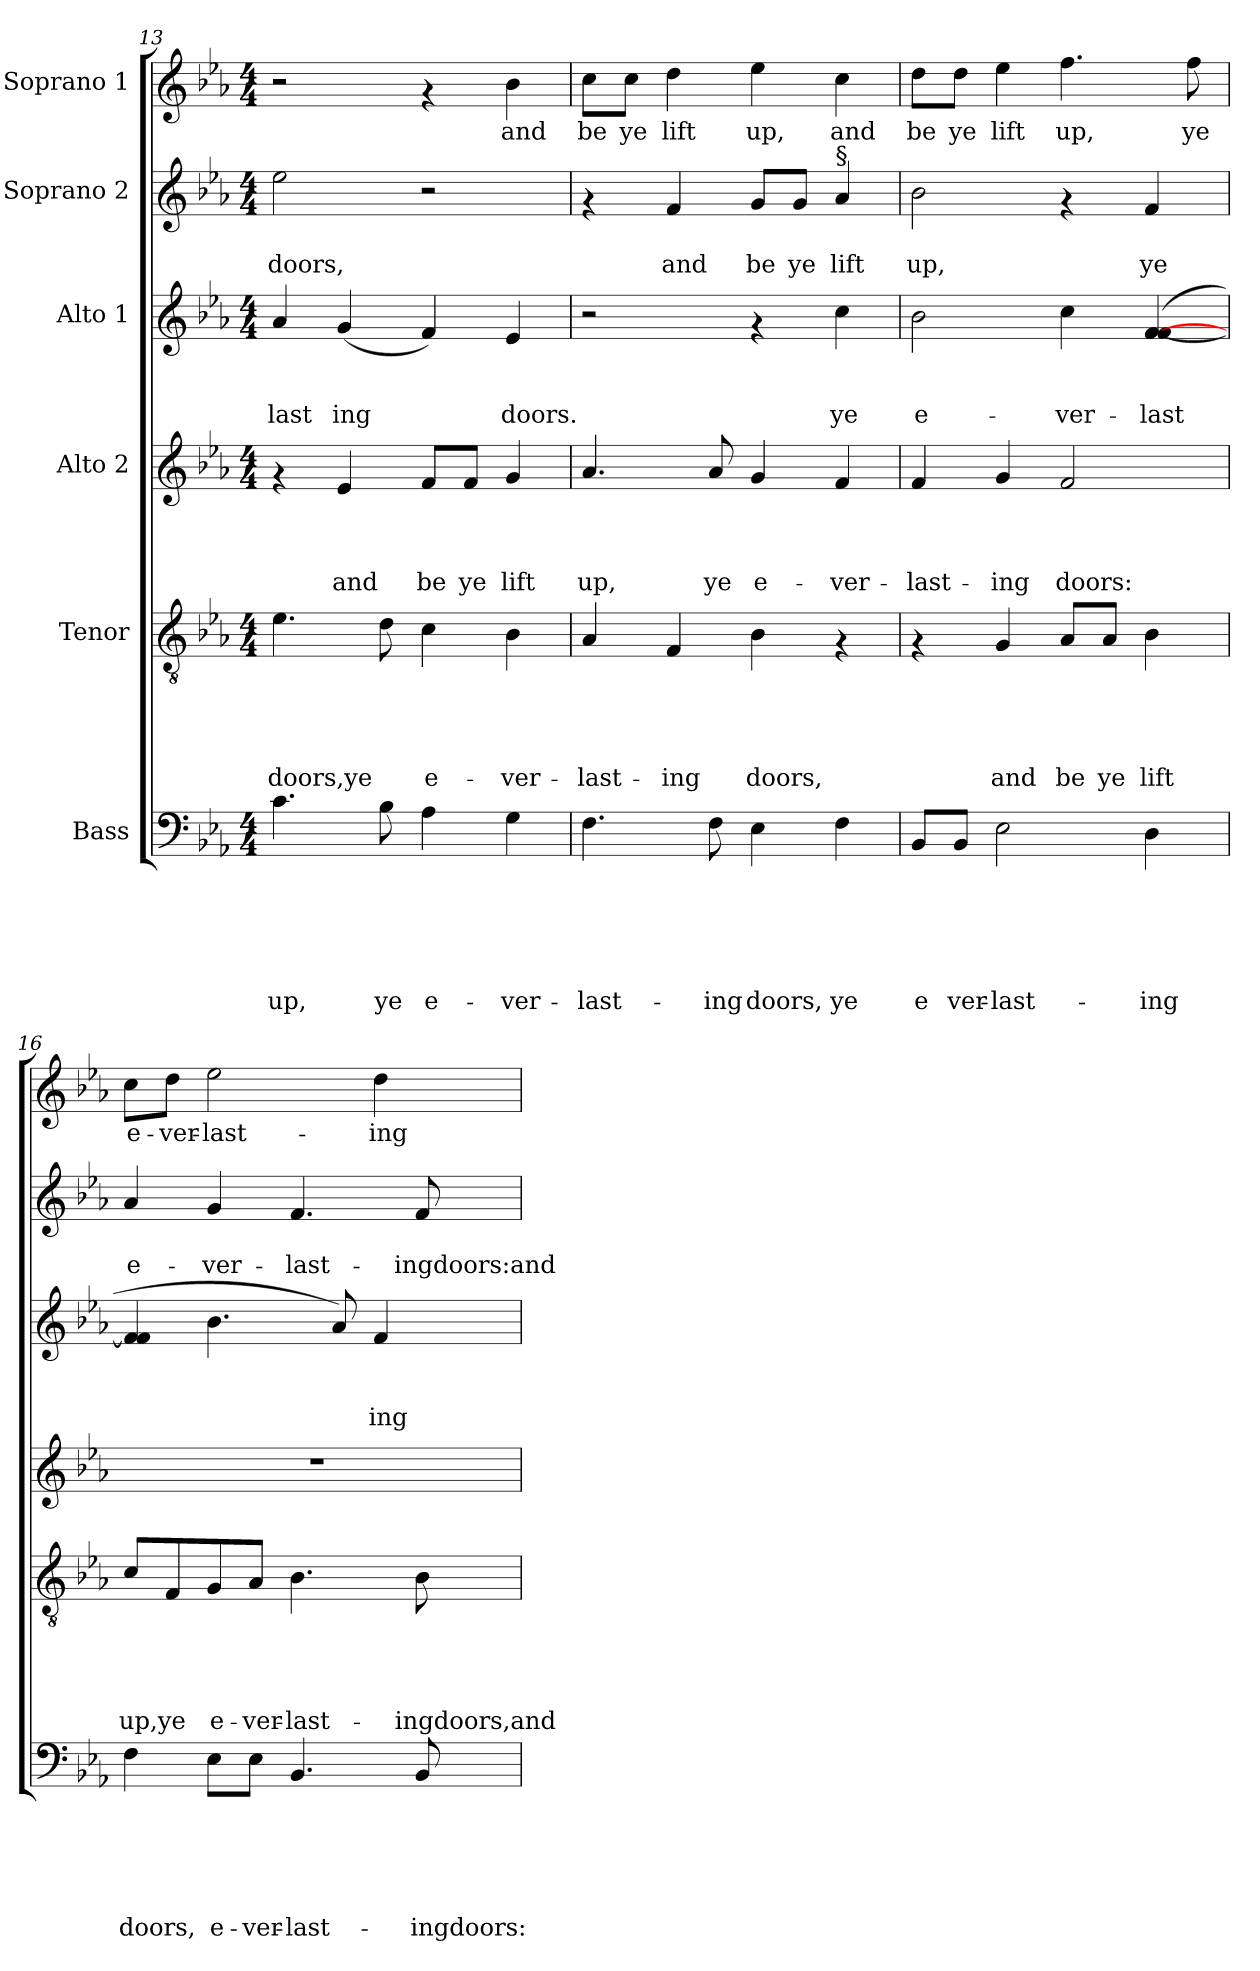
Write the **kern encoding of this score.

**kern	**text	**text	**text	**text	**text	**text	**kern	**text	**text	**text	**text	**text	**kern	**text	**text	**text	**text	**kern	**text	**text	**text	**kern	**text	**text	**kern	**text
*part6	*part6	*part6	*part6	*part6	*part6	*part6	*part5	*part5	*part5	*part5	*part5	*part5	*part4	*part4	*part4	*part4	*part4	*part3	*part3	*part3	*part3	*part2	*part2	*part2	*part1	*part1
*staff6	*staff6	*staff6	*staff6	*staff6	*staff6	*staff6	*staff5	*staff5	*staff5	*staff5	*staff5	*staff5	*staff4	*staff4	*staff4	*staff4	*staff4	*staff3	*staff3	*staff3	*staff3	*staff2	*staff2	*staff2	*staff1	*staff1
*I"Bass	*	*	*	*	*	*	*I"Tenor	*	*	*	*	*	*I"Alto 2	*	*	*	*	*I"Alto 1	*	*	*	*I"Soprano 2	*	*	*I"Soprano 1	*
*clefF4	*	*	*	*	*	*	*clefGv2	*	*	*	*	*	*clefG2	*	*	*	*	*clefG2	*	*	*	*clefG2	*	*	*clefG2	*
*k[b-e-a-]	*	*	*	*	*	*	*k[b-e-a-]	*	*	*	*	*	*k[b-e-a-]	*	*	*	*	*k[b-e-a-]	*	*	*	*k[b-e-a-]	*	*	*k[b-e-a-]	*
*E-:	*	*	*	*	*	*	*E-:	*	*	*	*	*	*E-:	*	*	*	*	*E-:	*	*	*	*E-:	*	*	*E-:	*
*M4/4	*	*	*	*	*	*	*M4/4	*	*	*	*	*	*M4/4	*	*	*	*	*M4/4	*	*	*	*M4/4	*	*	*M4/4	*
=13	=13	=13	=13	=13	=13	=13	=13	=13	=13	=13	=13	=13	=13	=13	=13	=13	=13	=13	=13	=13	=13	=13	=13	=13	=13	=13
!	!	!	!	!	!	!LO:LY:b	!	!	!	!	!	!LO:LY:b	!	!	!	!	!	!	!	!	!LO:LY:b	!	!	!LO:LY:b	!	!
4.c\	.	.	.	.	.	up,	4.e-\	.	.	.	.	doors,ye	4rf	.	.	.	.	4a-/	.	.	-last	2ee-\	.	doors,	2r	.
!	!	!	!	!	!	!	!	!	!	!	!	!	!	!	!	!	!LO:LY:b	!	!	!	!LO:LY:b	!	!	!	!	!
.	.	.	.	.	.	.	.	.	.	.	.	.	4e-/	.	.	.	and	(<4g/	.	.	ing	.	.	.	.	.
!	!	!	!	!	!	!LO:LY:b	!	!	!	!	!	!	!	!	!	!	!	!	!	!	!	!	!	!	!	!
8B-\	.	.	.	.	.	ye	8d\	.	.	.	.	.	.	.	.	.	.	.	.	.	.	.	.	.	.	.
!	!	!	!	!	!	!LO:LY:b	!	!	!	!	!	!LO:LY:b	!	!	!	!	!LO:LY:b	!	!	!	!	!	!	!	!	!
4A-\	.	.	.	.	.	e-	4c\	.	.	.	.	e-	8f/L	.	.	.	be	4f/)	.	.	.	2r	.	.	4rf	.
!	!	!	!	!	!	!	!	!	!	!	!	!	!	!	!	!	!LO:LY:b	!	!	!	!	!	!	!	!	!
.	.	.	.	.	.	.	.	.	.	.	.	.	8f/J	.	.	.	ye	.	.	.	.	.	.	.	.	.
!	!	!	!	!	!	!LO:LY:b	!	!	!	!	!	!LO:LY:b	!	!	!	!	!LO:LY:b	!	!	!	!LO:LY:b	!	!	!	!	!LO:LY:b
4G\	.	.	.	.	.	-ver-	4B-\	.	.	.	.	-ver-	4g/	.	.	.	lift	4e-/	.	.	doors.	.	.	.	4b-\	and
=14	=14	=14	=14	=14	=14	=14	=14	=14	=14	=14	=14	=14	=14	=14	=14	=14	=14	=14	=14	=14	=14	=14	=14	=14	=14	=14
!	!	!	!	!	!	!LO:LY:b	!	!	!	!	!	!LO:LY:b	!	!	!	!	!LO:LY:b	!	!	!	!	!	!	!	!	!LO:LY:b
4.F\	.	.	.	.	.	-last-	4A-/	.	.	.	.	-last-	4.a-/	.	.	.	up,	2r	.	.	.	4rf	.	.	8cc\L	be
!	!	!	!	!	!	!	!	!	!	!	!	!	!	!	!	!	!	!	!	!	!	!	!	!	!	!LO:LY:b
.	.	.	.	.	.	.	.	.	.	.	.	.	.	.	.	.	.	.	.	.	.	.	.	.	8cc\J	ye
!	!	!	!	!	!	!	!	!	!	!	!	!LO:LY:b	!	!	!	!	!	!	!	!	!	!	!	!LO:LY:b	!	!LO:LY:b
.	.	.	.	.	.	.	4F/	.	.	.	.	-ing	.	.	.	.	.	.	.	.	.	4f/	.	and	4dd\	lift
!	!	!	!	!	!	!LO:LY:b	!	!	!	!	!	!	!	!	!	!	!LO:LY:b	!	!	!	!	!	!	!	!	!
8F\	.	.	.	.	.	-ing	.	.	.	.	.	.	8a-/	.	.	.	ye	.	.	.	.	.	.	.	.	.
!	!	!	!	!	!	!LO:LY:b	!	!	!	!	!	!LO:LY:b	!	!	!	!	!LO:LY:b	!	!	!	!	!	!	!LO:LY:b	!	!LO:LY:b
4E-\	.	.	.	.	.	doors,	4B-\	.	.	.	.	doors,	4g/	.	.	.	e-	4rf	.	.	.	8g/L	.	be	4ee-\	up,
!	!	!	!	!	!	!	!	!	!	!	!	!	!	!	!	!	!	!	!	!	!	!	!	!LO:LY:b	!	!
.	.	.	.	.	.	.	.	.	.	.	.	.	.	.	.	.	.	.	.	.	.	8g/J	.	ye	.	.
!	!	!	!	!	!	!	!	!	!	!	!	!	!	!	!	!	!	!	!	!	!	!LO:TX:a:t=§	!	!	!	!
!	!	!	!	!	!	!LO:LY:b	!	!	!	!	!	!	!	!	!	!	!LO:LY:b	!	!	!	!LO:LY:b	!	!	!LO:LY:b	!	!LO:LY:b
4F\	.	.	.	.	.	ye	4rF	.	.	.	.	.	4f/	.	.	.	-ver-	4cc\	.	.	ye	4a-/	.	lift	4cc\	and
=15	=15	=15	=15	=15	=15	=15	=15	=15	=15	=15	=15	=15	=15	=15	=15	=15	=15	=15	=15	=15	=15	=15	=15	=15	=15	=15
!	!	!	!	!	!	!LO:LY:b	!	!	!	!	!	!	!	!	!	!	!LO:LY:b	!	!	!	!LO:LY:b	!	!	!LO:LY:b	!	!LO:LY:b
8BB-/L	.	.	.	.	.	e	4rF	.	.	.	.	.	4f/	.	.	.	-last-	2b-\	.	.	e-	2b-\	.	up,	8dd\L	be
!	!	!	!	!	!	!LO:LY:b	!	!	!	!	!	!	!	!	!	!	!	!	!	!	!	!	!	!	!	!LO:LY:b
8BB-/J	.	.	.	.	.	ver-	.	.	.	.	.	.	.	.	.	.	.	.	.	.	.	.	.	.	8dd\J	ye
!	!	!	!	!	!	!LO:LY:b	!	!	!	!	!	!LO:LY:b	!	!	!	!	!LO:LY:b	!	!	!	!	!	!	!	!	!LO:LY:b
2E-\	.	.	.	.	.	-last-	4G/	.	.	.	.	and	4g/	.	.	.	-ing	.	.	.	.	.	.	.	4ee-\	lift
!	!	!	!	!	!	!	!	!	!	!	!	!LO:LY:b	!	!	!	!	!LO:LY:b	!	!	!	!LO:LY:b	!	!	!	!	!LO:LY:b
.	.	.	.	.	.	.	8A-/L	.	.	.	.	be	2f/	.	.	.	doors:	4cc\	.	.	-ver-	4rf	.	.	4.ff\	up,
!	!	!	!	!	!	!	!	!	!	!	!	!LO:LY:b	!	!	!	!	!	!	!	!	!	!	!	!	!	!
.	.	.	.	.	.	.	8A-/J	.	.	.	.	ye	.	.	.	.	.	.	.	.	.	.	.	.	.	.
!	!	!	!	!	!	!LO:LY:b	!	!	!	!	!	!LO:LY:b	!	!	!	!	!	!	!	!	!LO:LY:b	!	!	!LO:LY:b	!	!
4D\	.	.	.	.	.	-ing	4B-\	.	.	.	.	lift	.	.	.	.	.	(>[>4f/ 4f/ [>4f/	.	.	-last	4f/	.	ye	.	.
!	!	!	!	!	!	!	!	!	!	!	!	!	!	!	!	!	!	!	!	!	!	!	!	!	!	!LO:LY:b
.	.	.	.	.	.	.	.	.	.	.	.	.	.	.	.	.	.	.	.	.	.	.	.	.	8ff\	ye
!!LO:PB:g=z
=16	=16	=16	=16	=16	=16	=16	=16	=16	=16	=16	=16	=16	=16	=16	=16	=16	=16	=16	=16	=16	=16	=16	=16	=16	=16	=16
!	!	!	!	!	!	!LO:LY:b	!	!	!	!	!	!LO:LY:b	!	!	!	!	!	!	!	!	!	!	!	!LO:LY:b	!	!LO:LY:b
4F\	.	.	.	.	.	doors,	8c/L	.	.	.	.	up,ye	1r	.	.	.	.	4f/] 4f/	.	.	.	4a-/	.	e-	8cc\L	e-
!	!	!	!	!	!	!	!	!	!	!	!	!	!	!	!	!	!	!	!	!	!	!	!	!	!	!LO:LY:b
.	.	.	.	.	.	.	8F/	.	.	.	.	.	.	.	.	.	.	.	.	.	.	.	.	.	8dd\J	-ver-
!	!	!	!	!	!	!LO:LY:b	!	!	!	!	!	!LO:LY:b	!	!	!	!	!	!	!	!	!	!	!	!LO:LY:b	!	!LO:LY:b
8E-\L	.	.	.	.	.	e-	8G/	.	.	.	.	e-	.	.	.	.	.	4.b-\	.	.	.	4g/	.	-ver-	2ee-\	-last-
!	!	!	!	!	!	!LO:LY:b	!	!	!	!	!	!LO:LY:b	!	!	!	!	!	!	!	!	!	!	!	!	!	!
8E-\J	.	.	.	.	.	-ver-	8A-/J	.	.	.	.	-ver-	.	.	.	.	.	.	.	.	.	.	.	.	.	.
!	!	!	!	!	!	!LO:LY:b	!	!	!	!	!	!LO:LY:b	!	!	!	!	!	!	!	!	!	!	!	!LO:LY:b	!	!
4.BB-/	.	.	.	.	.	-last-	4.B-\	.	.	.	.	-last-	.	.	.	.	.	.	.	.	.	4.f/	.	-last-	.	.
.	.	.	.	.	.	.	.	.	.	.	.	.	.	.	.	.	.	8a-/)	.	.	.	.	.	.	.	.
!	!	!	!	!	!	!	!	!	!	!	!	!	!	!	!	!	!	!	!	!	!LO:LY:b	!	!	!	!	!LO:LY:b
.	.	.	.	.	.	.	.	.	.	.	.	.	.	.	.	.	.	4f/	.	.	ing	.	.	.	4dd\	-ing
!	!	!	!	!	!	!LO:LY:b	!	!	!	!	!	!LO:LY:b	!	!	!	!	!	!	!	!	!	!	!	!LO:LY:b	!	!
8BB-/	.	.	.	.	.	-ingdoors:	8B-\	.	.	.	.	-ingdoors,and	.	.	.	.	.	.	.	.	.	8f/	.	-ingdoors:and	.	.
=	=	=	=	=	=	=	=	=	=	=	=	=	=	=	=	=	=	=	=	=	=	=	=	=	=	=
*-	*-	*-	*-	*-	*-	*-	*-	*-	*-	*-	*-	*-	*-	*-	*-	*-	*-	*-	*-	*-	*-	*-	*-	*-	*-	*-
